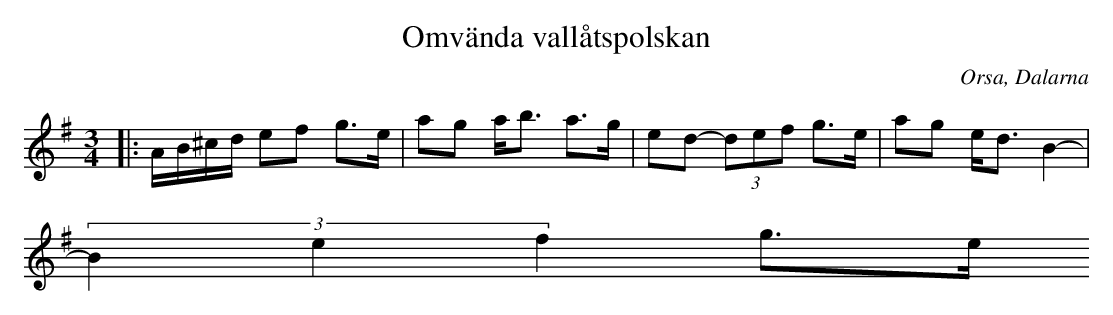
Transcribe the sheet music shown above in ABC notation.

X:1
T:Omvända vallåtspolskan
O:Orsa, Dalarna
M:3/4
L:1/8
K:G
|: A/B/^c/d/ ef g>e |ag a<b a>g |ed- (3def g>e | ag e<d B2-|
(3B2e2f2 g>e
:|
